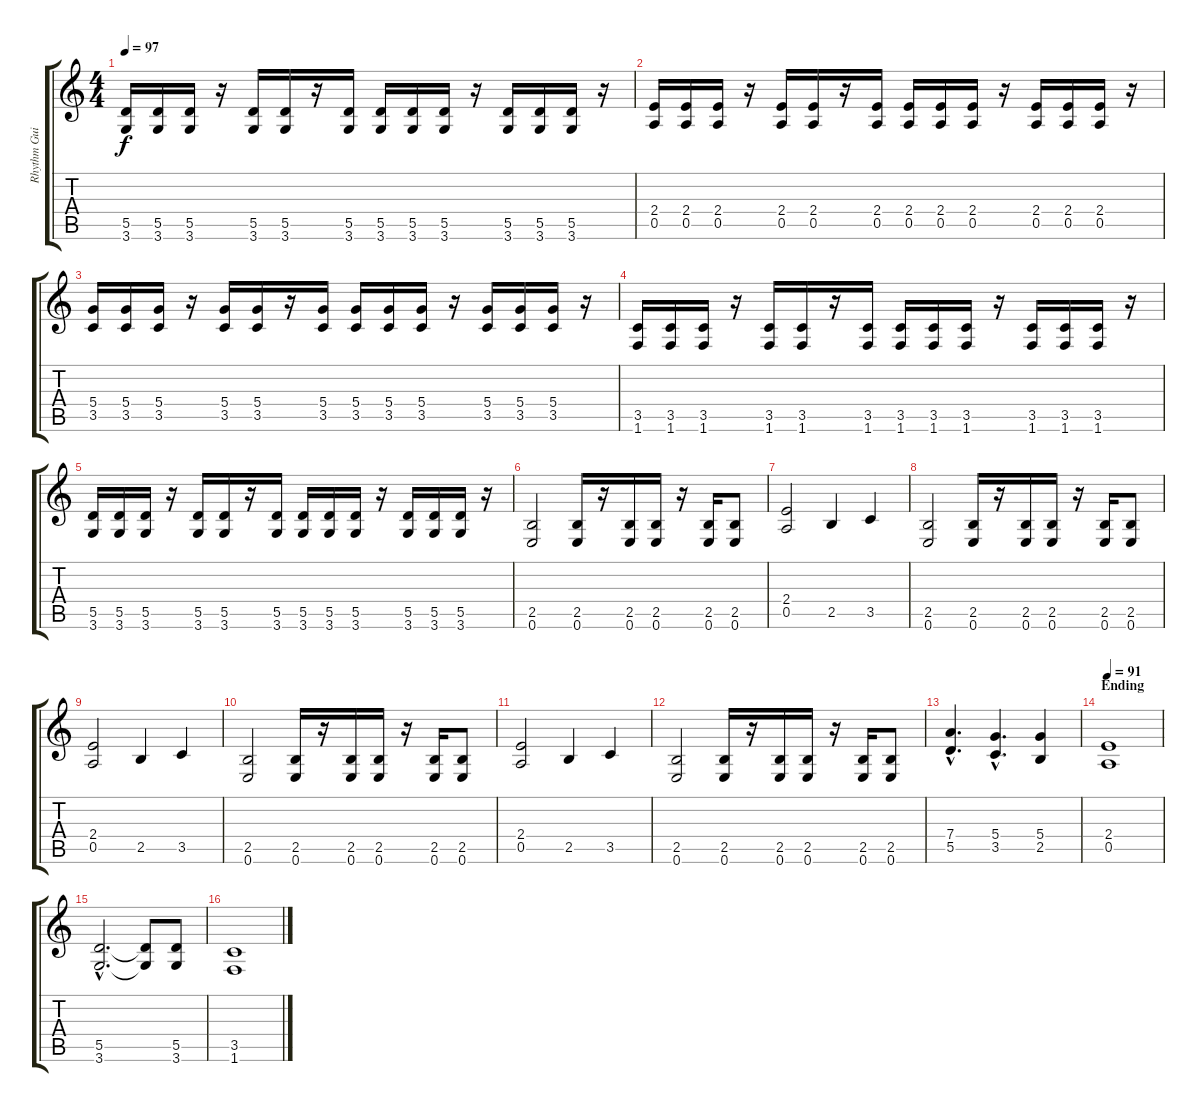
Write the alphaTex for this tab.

\track ("Rhythm Guitar 1" "Rhythm Gui") {instrument distortionguitar}
\staff {score tabs}
\tuning (E4 B3 G3 D3 A2 E2) {hide}
\ts (4 4)
\tempo 97
\clef g2
\ks c
(5.5 3.6).16{dy f} (5.5 3.6).16 (5.5 3.6).16 r.16 (5.5 3.6).16 (5.5 3.6).16 r.16 (5.5 3.6).16 (5.5 3.6).16 (5.5 3.6).16 (5.5 3.6).16 r.16 (5.5 3.6).16 (5.5 3.6).16 (5.5 3.6).16 r.16 |
(2.4 0.5).16 (2.4 0.5).16 (2.4 0.5).16 r.16 (2.4 0.5).16 (2.4 0.5).16 r.16 (2.4 0.5).16 (2.4 0.5).16 (2.4 0.5).16 (2.4 0.5).16 r.16 (2.4 0.5).16 (2.4 0.5).16 (2.4 0.5).16 r.16 |
(5.4 3.5).16 (5.4 3.5).16 (5.4 3.5).16 r.16 (5.4 3.5).16 (5.4 3.5).16 r.16 (5.4 3.5).16 (5.4 3.5).16 (5.4 3.5).16 (5.4 3.5).16 r.16 (5.4 3.5).16 (5.4 3.5).16 (5.4 3.5).16 r.16 |
(3.5 1.6).16 (3.5 1.6).16 (3.5 1.6).16 r.16 (3.5 1.6).16 (3.5 1.6).16 r.16 (3.5 1.6).16 (3.5 1.6).16 (3.5 1.6).16 (3.5 1.6).16 r.16 (3.5 1.6).16 (3.5 1.6).16 (3.5 1.6).16 r.16 |
(5.5 3.6).16 (5.5 3.6).16 (5.5 3.6).16 r.16 (5.5 3.6).16 (5.5 3.6).16 r.16 (5.5 3.6).16 (5.5 3.6).16 (5.5 3.6).16 (5.5 3.6).16 r.16 (5.5 3.6).16 (5.5 3.6).16 (5.5 3.6).16 r.16 |
(2.5 0.6).2 (2.5 0.6).16 r.16 (2.5 0.6).16 (2.5 0.6).16 r.16 (2.5 0.6).16 (2.5 0.6).8 |
(2.4 0.5).2 2.5.4 3.5.4 |
(2.5 0.6).2 (2.5 0.6).16 r.16 (2.5 0.6).16 (2.5 0.6).16 r.16 (2.5 0.6).16 (2.5 0.6).8 |
(2.4 0.5).2 2.5.4 3.5.4 |
(2.5 0.6).2 (2.5 0.6).16 r.16 (2.5 0.6).16 (2.5 0.6).16 r.16 (2.5 0.6).16 (2.5 0.6).8 |
(2.4 0.5).2 2.5.4 3.5.4 |
(2.5 0.6).2 (2.5 0.6).16 r.16 (2.5 0.6).16 (2.5 0.6).16 r.16 (2.5 0.6).16 (2.5 0.6).8 |
(7.4{hac} 5.5{hac}).4{d} (5.4{hac} 3.5{hac}).4{d} (5.4 2.5).4 |
\section ("" "Ending")
\tempo 91
(2.4 0.5).1 |
(5.5{hac} 3.6{hac}).2{d} (5.5{t} 3.6{t}).8 (5.5 3.6).8 |
(3.5 1.6).1
